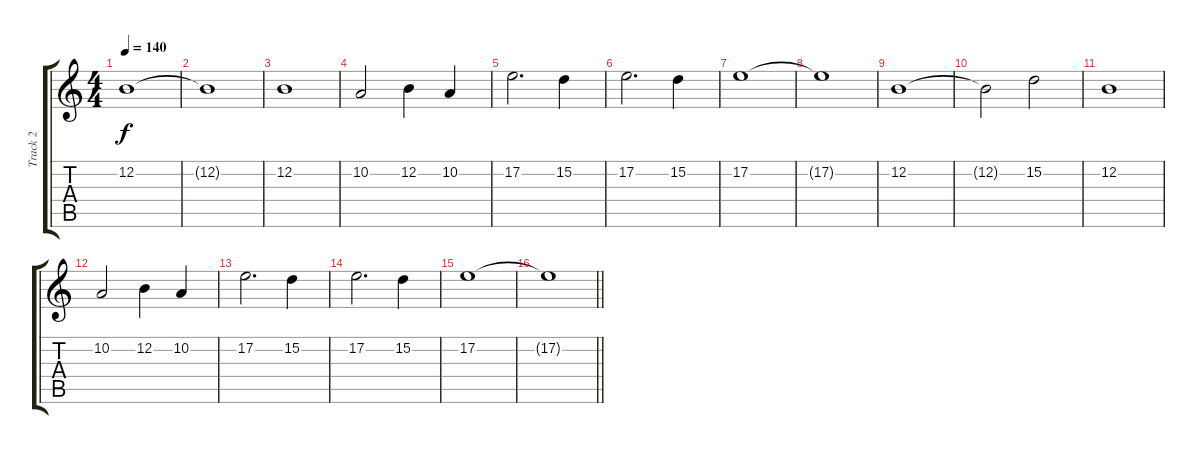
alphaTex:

\track ("Track 2" "Track 2") {instrument drawbarorgan}
\staff {score tabs}
\tuning (E4 B3 G3 D3 A2 E2) {hide}
\ts (4 4)
\tempo 140
\clef g2
\ks c
12.2.1{dy f} |
12.2{t}.1 |
12.2.1 |
10.2.2 12.2.4 10.2.4 |
17.2.2{d} 15.2.4 |
17.2.2{d} 15.2.4 |
17.2.1 |
17.2{t}.1 |
12.2.1 |
12.2{t}.2 15.2.2 |
12.2.1 |
10.2.2 12.2.4 10.2.4 |
17.2.2{d} 15.2.4 |
17.2.2{d} 15.2.4 |
17.2.1 |
\barLineRight lightlight
17.2{t}.1
